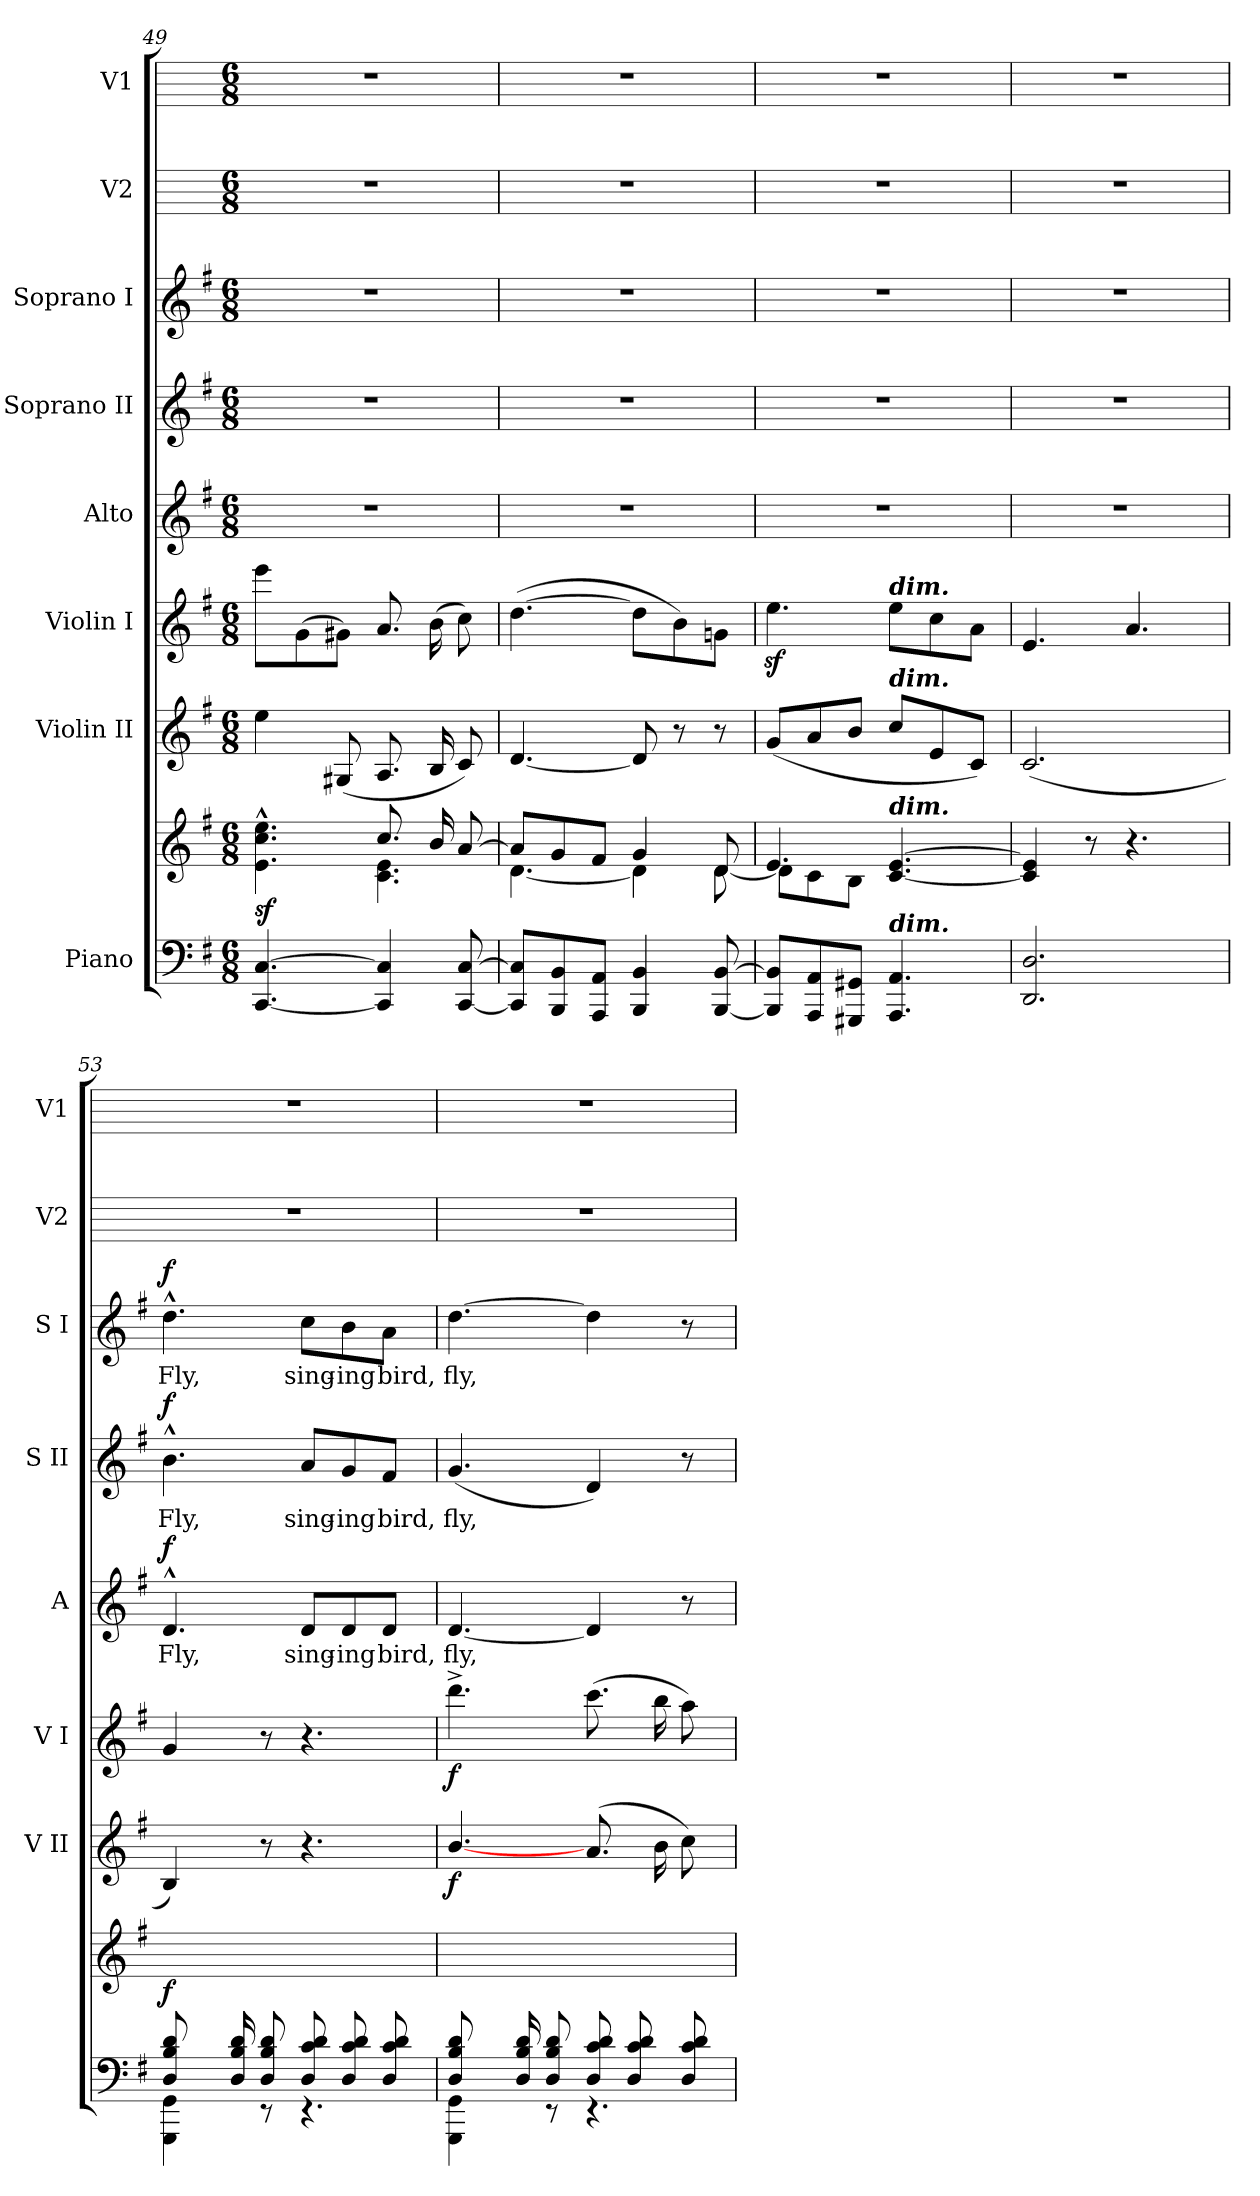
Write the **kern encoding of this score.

**kern	**kern	**dynam	**kern	**dynam	**kern	**dynam	**kern	**text	**dynam	**kern	**text	**dynam	**kern	**text	**dynam	**kern	**kern
*part8	*part8	*part8	*part7	*part7	*part6	*part6	*part5	*part5	*part5	*part4	*part4	*part4	*part3	*part3	*part3	*part2	*part1
*staff9	*staff8	*staff8/9	*staff7	*staff7	*staff6	*staff6	*staff5	*staff5	*staff5	*staff4	*staff4	*staff4	*staff3	*staff3	*staff3	*staff2	*staff1
*I"Piano	*	*	*I"Violin II	*	*I"Violin I	*	*I"Alto	*	*	*I"Soprano II	*	*	*I"Soprano I	*	*	*I"V2	*I"V1
*	*	*	*I'V II	*	*I'V I	*	*I'A	*	*	*I'S II	*	*	*I'S I	*	*	*I'V2	*I'V1
*clefF4	*clefG2	*	*clefG2	*	*clefG2	*	*clefG2	*	*	*clefG2	*	*	*clefG2	*	*	*	*
*k[f#]	*k[f#]	*	*k[f#]	*	*k[f#]	*	*k[f#]	*	*	*k[f#]	*	*	*k[f#]	*	*	*	*
*G:	*G:	*	*G:	*	*G:	*	*G:	*	*	*G:	*	*	*G:	*	*	*	*
*M6/8	*M6/8	*	*M6/8	*	*M6/8	*	*M6/8	*	*	*M6/8	*	*	*M6/8	*	*	*M6/8	*M6/8
=49	=49	=49	=49	=49	=49	=49	=49	=49	=49	=49	=49	=49	=49	=49	=49	=49	=49
*	*^	*	*	*	*	*	*	*	*	*	*	*	*	*	*	*	*
!	!	!	!LO:DY:b	!	!	!	!	!LO:N:vis=1	!	!	!LO:N:vis=1	!	!	!LO:N:vis=1	!	!	!	!
[4.CC [4.C	4.e\^^ 4.cc\^^ 4.ee\^^	4ryy	sf	4ee	.	8eeeL	.	2.r	.	.	2.r	.	.	2.r	.	.	2.r	2.r
.	.	.	.	.	.	(>8g	.	.	.	.	.	.	.	.	.	.	.	.
.	.	8ryy	.	(<8G#X	.	8g#XJ)	.	.	.	.	.	.	.	.	.	.	.	.
4CC] 4C]	8.cc/L	4.c\ 4.e\	.	8.AL	.	8.aL	.	.	.	.	.	.	.	.	.	.	.	.
.	16b/L	.	.	16BL	.	(>16bL	.	.	.	.	.	.	.	.	.	.	.	.
[8CC [8C	[8aJ	.	.	8cJ)	.	8ccJ)	.	.	.	.	.	.	.	.	.	.	.	.
=50	=50	=50	=50	=50	=50	=50	=50	=50	=50	=50	=50	=50	=50	=50	=50	=50	=50	=50
!	!	!	!	!	!	!	!	!LO:N:vis=1	!	!	!LO:N:vis=1	!	!	!LO:N:vis=1	!	!	!	!
8CC] 8C]L	8aL]	[4.d\	.	[4.d	.	(>[4.dd	.	2.r	.	.	2.r	.	.	2.r	.	.	2.r	2.r
8BBB 8BB	8g	.	.	.	.	.	.	.	.	.	.	.	.	.	.	.	.	.
8AAA 8AAJ	8f#J	.	.	.	.	.	.	.	.	.	.	.	.	.	.	.	.	.
4BBB 4BB	4g	4d\]	.	8d]	.	8ddL]	.	.	.	.	.	.	.	.	.	.	.	.
.	.	.	.	8r	.	8b)	.	.	.	.	.	.	.	.	.	.	.	.
[8BBB [8BB	8d	[8d\	.	8r	.	8gnJ	.	.	.	.	.	.	.	.	.	.	.	.
=51	=51	=51	=51	=51	=51	=51	=51	=51	=51	=51	=51	=51	=51	=51	=51	=51	=51	=51
!	!	!	!	!	!	!	!	!LO:N:vis=1	!	!	!LO:N:vis=1	!	!	!LO:N:vis=1	!	!	!	!
8BBB] 8BB]L	4.e	8d\L]	.	(<8gL	.	4.eez<	.	2.r	.	.	2.r	.	.	2.r	.	.	2.r	2.r
8AAA 8AA	.	8c\	.	8a	.	.	.	.	.	.	.	.	.	.	.	.	.	.
8GGG#X 8GG#XJ	.	8B\J	.	8bJ	.	.	.	.	.	.	.	.	.	.	.	.	.	.
!	!	!	!	!	!	!LO:TX:a:Bi:t=dim.	!	!	!	!	!	!	!	!	!	!	!	!
!	!	!	!	!LO:TX:a:Bi:t=dim.	!	!	!	!	!	!	!	!	!	!	!	!	!	!
!	!LO:TX:a:Bi:t=dim.	!	!	!	!	!	!	!	!	!	!	!	!	!	!	!	!	!
!LO:TX:a:Bi:t=dim.	!	!	!	!	!	!	!	!	!	!	!	!	!	!	!	!	!	!
4.AAA 4.AA	[4.c [4.e	8ryy	.	8ccL	.	8eeL	.	.	.	.	.	.	.	.	.	.	.	.
.	.	4ryy	.	8e	.	8cc	.	.	.	.	.	.	.	.	.	.	.	.
.	.	.	.	8cJ)	.	8aJ	.	.	.	.	.	.	.	.	.	.	.	.
=52	=52	=52	=52	=52	=52	=52	=52	=52	=52	=52	=52	=52	=52	=52	=52	=52	=52	=52
!	!	!	!	!	!	!	!	!LO:N:vis=1	!	!	!LO:N:vis=1	!	!	!LO:N:vis=1	!	!	!	!
2.DD 2.D	4c] 4e]	2ryy	.	(<2.c	.	4.e	.	2.r	.	.	2.r	.	.	2.r	.	.	2.r	2.r
.	8r	.	.	.	.	.	.	.	.	.	.	.	.	.	.	.	.	.
.	4.r	.	.	.	.	4.a	.	.	.	.	.	.	.	.	.	.	.	.
.	.	4ryy	.	.	.	.	.	.	.	.	.	.	.	.	.	.	.	.
=53	=53	=53	=53	=53	=53	=53	=53	=53	=53	=53	=53	=53	=53	=53	=53	=53	=53	=53
*^	*	*	*	*	*	*	*	*	*	*	*	*	*	*	*	*	*	*
!	!	!	!	!LO:DY:b	!	!	!	!	!	!LO:LY:b	!LO:DY:b	!	!LO:LY:b	!LO:DY:b	!	!LO:LY:b	!LO:DY:b	!	!
8D/ 8B/ 8d/	4GGG\ 4GG\	8ryy	2ryy	f	4B)	.	4g	.	4.d^^	Fly,	f	4.b^^	Fly,	f	4.dd^^	Fly,	f	2.r	2.r
16ryy	.	16ryy	.	.	.	.	.	.	.	.	.	.	.	.	.	.	.	.	.
16D/ 16B/ 16d/LL	.	2ryy	.	.	.	.	.	.	.	.	.	.	.	.	.	.	.	.	.
8D/ 8B/ 8d/J	8r	.	.	.	8r	.	8r	.	.	.	.	.	.	.	.	.	.	.	.
!	!	!	!	!	!	!	!	!	!	!LO:LY:b	!	!	!LO:LY:b	!	!	!LO:LY:b	!	!	!
8D/ 8c/ 8d/L	4.r	.	.	.	4.r	.	4.r	.	8d/L	sing-	.	8a/L	sing-	.	8cc\L	sing-	.	.	.
!	!	!	!	!	!	!	!	!	!	!LO:LY:b	!	!	!LO:LY:b	!	!	!LO:LY:b	!	!	!
8D/ 8c/ 8d/	.	.	4ryy	.	.	.	.	.	8d/	-ing	.	8g/	-ing	.	8b\	-ing	.	.	.
!	!	!	!	!	!	!	!	!	!	!LO:LY:b	!	!	!LO:LY:b	!	!	!LO:LY:b	!	!	!
8D/ 8c/ 8d/J	.	.	.	.	.	.	.	.	8d/J	bird,	.	8f#/J	bird,	.	8a\J	bird,	.	.	.
.	.	16ryy	.	.	.	.	.	.	.	.	.	.	.	.	.	.	.	.	.
=54	=54	=54	=54	=54	=54	=54	=54	=54	=54	=54	=54	=54	=54	=54	=54	=54	=54	=54	=54
!	!	!	!	!	!	!LO:DY:b	!	!LO:DY:b	!	!LO:LY:b	!	!	!LO:LY:b	!	!	!LO:LY:b	!	!	!
8D/ 8B/ 8d/	4GGG\ 4GG\	8ryy	2.ryy	.	[4.b/	f	4.ddd^	f	[4.d	fly,	.	(<4.g	fly,	.	[4.dd	fly,	.	2.r	2.r
16ryy	.	16ryy	.	.	.	.	.	.	.	.	.	.	.	.	.	.	.	.	.
16D/ 16B/ 16d/LL	.	2ryy	.	.	.	.	.	.	.	.	.	.	.	.	.	.	.	.	.
8D/ 8B/ 8d/J	8r	.	.	.	.	.	.	.	.	.	.	.	.	.	.	.	.	.	.
8D/ 8c/ 8d/L	4.r	.	.	.	(>8.aL	.	(>8.cccL	.	4d]	.	.	4d)	.	.	4dd]	.	.	.	.
8D/ 8c/ 8d/	.	.	.	.	.	.	.	.	.	.	.	.	.	.	.	.	.	.	.
.	.	.	.	.	16bL	.	16bbL	.	.	.	.	.	.	.	.	.	.	.	.
8D/ 8c/ 8d/J	.	.	.	.	8ccJ)	.	8aaJ)	.	8r	.	.	8r	.	.	8r	.	.	.	.
.	.	16ryy	.	.	.	.	.	.	.	.	.	.	.	.	.	.	.	.	.
*v	*v	*	*	*	*	*	*	*	*	*	*	*	*	*	*	*	*	*	*
*	*v	*v	*	*	*	*	*	*	*	*	*	*	*	*	*	*	*	*
=	=	=	=	=	=	=	=	=	=	=	=	=	=	=	=	=	=
*-	*-	*-	*-	*-	*-	*-	*-	*-	*-	*-	*-	*-	*-	*-	*-	*-	*-
